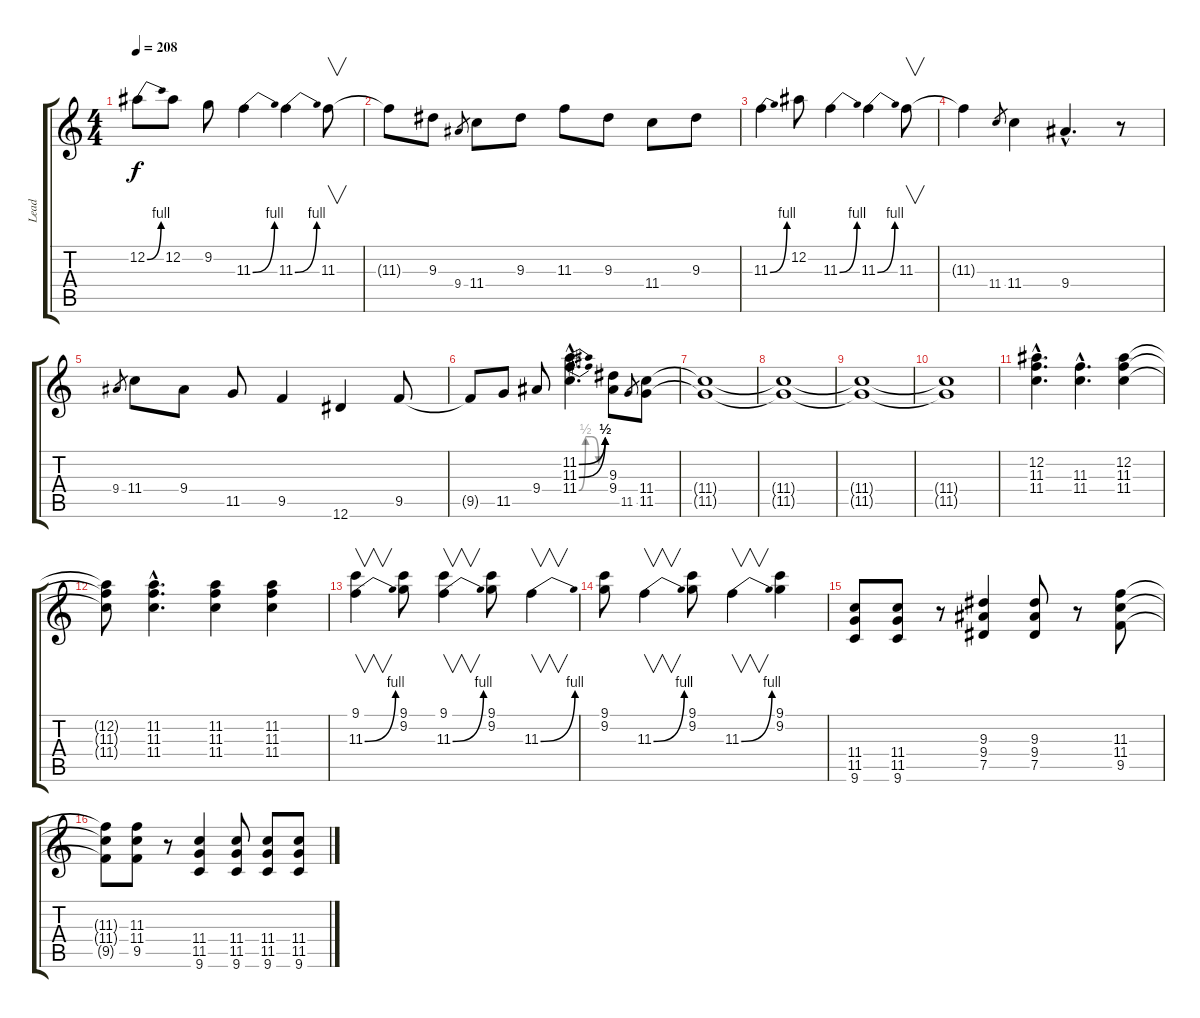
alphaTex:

\track ("Lead" "Lead") {instrument overdrivenguitar}
\staff {score tabs}
\tuning (Eb4 Bb3 Gb3 Db3 Ab2 Eb2) {hide}
\ts (4 4)
\tempo 208
\clef g2
\ks c
12.2{be (bend 0 0 60 4)}.8{dy f} 12.2.8 9.2.8 11.3{be (bend 0 0 60 4)}.4 11.3{be (bend 0 0 60 4)}.4 11.3.8{v} |
11.3{t}.8 9.3.8 9.4.8{gr} 11.4.8 9.3.8 11.3.8 9.3.8 11.4.8 9.3.8 |
11.3{be (bend 0 0 60 4)}.4 12.2.8 11.3{be (bend 0 0 60 4)}.4 11.3{be (bend 0 0 60 4)}.4 11.3.8{v} |
11.3{t}.4 11.4.8{gr} 11.4.4 9.4{hac}.4{d} r.8 |
9.4.8{gr} 11.4.8 9.4.8 11.5.8 9.5.4 12.6.4 9.5.8 |
9.5{t}.8 11.5.8 9.4.8 (11.2{be (bend 0 0 60 2) hac} 11.3{be (bend 0 0 60 2) hac} 11.4{be (custom 0 0 15 2 30 2 45 0 60 0) hac}).4{d} (9.3 9.4).8 11.5.8{gr} (11.4 11.5).8 |
(11.4{t} 11.5{t}).1 |
(11.4{t} 11.5{t}).1 |
(11.4{t} 11.5{t}).1 |
(11.4{t} 11.5{t}).1 |
(12.2{hac} 11.3{hac} 11.4{hac}).4{d} (11.3{hac} 11.4{hac}).4{d} (12.2 11.3 11.4).4 |
(12.2{t} 11.3{t} 11.4{t}).8 (11.2{hac} 11.3{hac} 11.4{hac}).4{d} (11.2 11.3 11.4).4 (11.2 11.3 11.4).4 |
(9.1 11.3{be (bend 0 0 60 4)}).4{v} (9.1 9.2).8 (9.1 11.3{be (bend 0 0 60 4)}).4{v} (9.1 9.2).8 11.3{be (bend 0 0 60 4)}.4{v} |
(9.1 9.2).8 11.3{be (bend 0 0 60 4)}.4{v} (9.1 9.2).8 11.3{be (bend 0 0 60 4)}.4{v} (9.1 9.2).4 |
(11.4 11.5 9.6).8 (11.4 11.5 9.6).8 r.8 (9.3 9.4 7.5).4 (9.3 9.4 7.5).8 r.8 (11.3 11.4 9.5).8 |
(11.3{t} 11.4{t} 9.5{t}).8 (11.3 11.4 9.5).8 r.8 (11.4 11.5 9.6).4 (11.4 11.5 9.6).8 (11.4 11.5 9.6).8 (11.4 11.5 9.6).8
